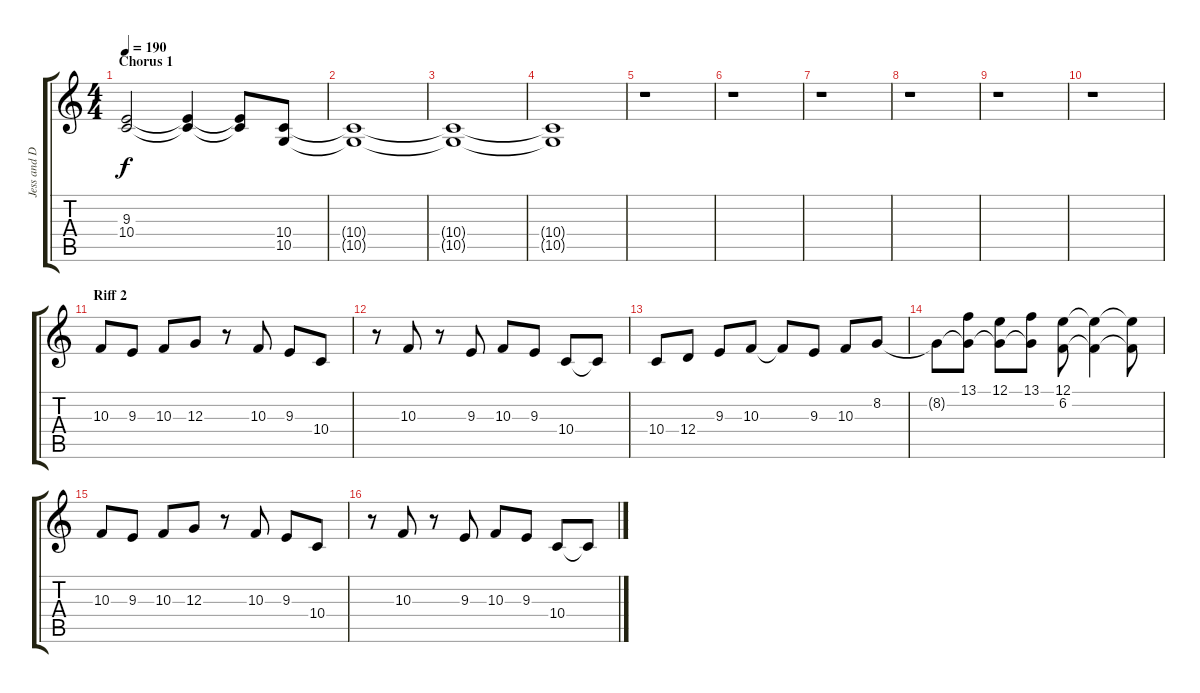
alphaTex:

\track ("Jess and Derron (Sax)" "Jess and D") {instrument tenorsax}
\staff {score tabs}
\tuning (E4 B3 G3 D3 A2 E2) {hide}
\ts (4 4)
\section ("" "Chorus 1")
\tempo 190
\clef g2
\ks c
(9.3 10.4).2{dy f} (9.3{t} 10.4{t}).4 (9.3{t} 10.4{t}).8 (10.4 10.5).8 |
(10.4{t} 10.5{t}).1{volume 0} |
(10.4{t} 10.5{t}).1 |
(10.4{t} 10.5{t}).1 |
r.1{volume 15} |
r.1 |
r.1 |
r.1 |
r.1 |
r.1 |
\section ("" "Riff 2")
10.3.8{volume 15} 9.3.8 10.3.8 12.3.8 r.8 10.3.8 9.3.8 10.4.8 |
r.8 10.3.8 r.8 9.3.8 10.3.8 9.3.8 10.4.8 10.4{t}.8 |
10.4.8 12.4.8 9.3.8 10.3.8 10.3{t}.8 9.3.8 10.3.8 8.2.8 |
8.2{t}.8 (13.1 8.2{t}).8 (12.1 8.2{t}).8 (13.1 8.2{t}).8 (12.1 6.2).8 (12.1{t} 6.2{t}).4 (12.1{t} 6.2{t}).8 |
10.3.8 9.3.8 10.3.8 12.3.8 r.8 10.3.8 9.3.8 10.4.8 |
r.8 10.3.8 r.8 9.3.8 10.3.8 9.3.8 10.4.8 10.4{t}.8
